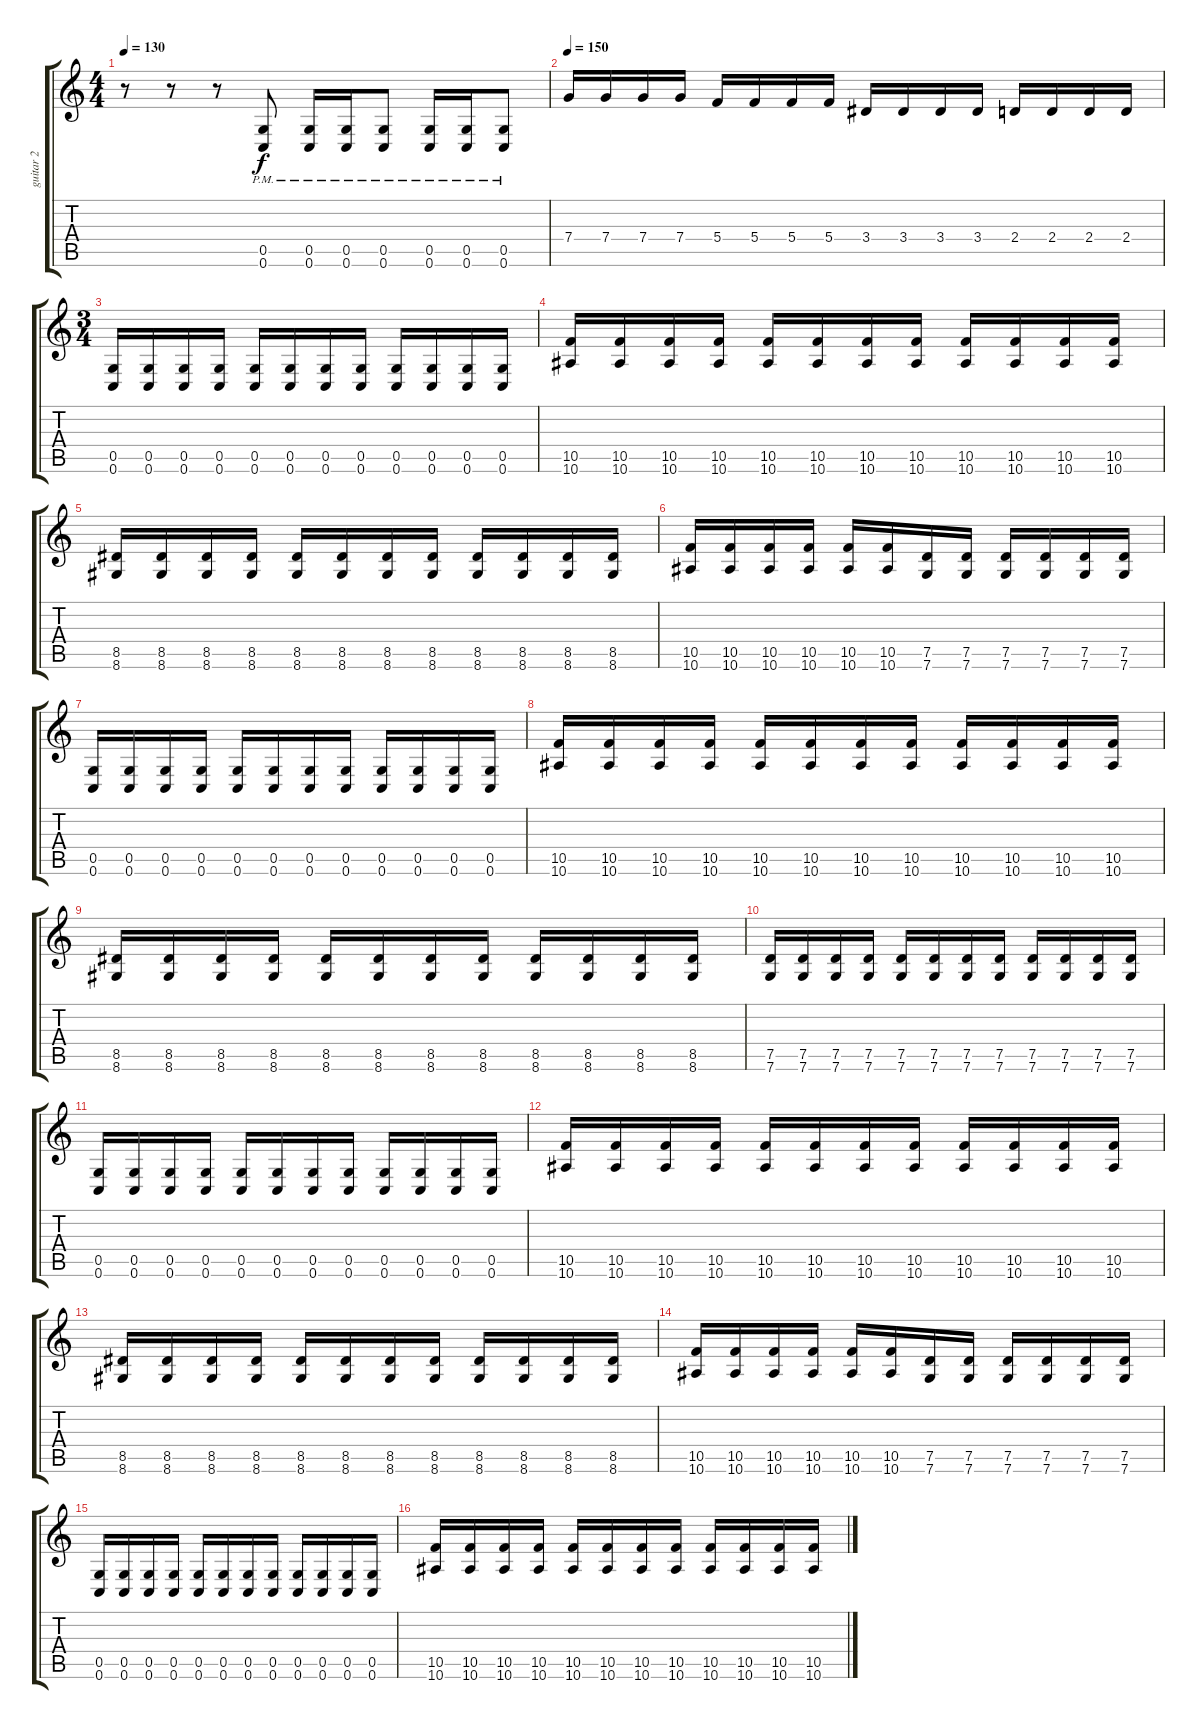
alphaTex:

\track ("guitar 2" "guitar 2") {instrument overdrivenguitar}
\staff {score tabs}
\tuning (D4 A3 F3 C3 G2 C2) {hide}
\ts (4 4)
\tempo 130
\clef g2
\ks c
r.8{dy f} r.8 r.8 (0.5{pm} 0.6{pm}).8 (0.5{pm} 0.6{pm}).16 (0.5{pm} 0.6{pm}).16 (0.5{pm} 0.6{pm}).8 (0.5{pm} 0.6{pm}).16 (0.5{pm} 0.6{pm}).16 (0.5{pm} 0.6{pm}).8 |
\tempo 150
7.4.16 7.4.16 7.4.16 7.4.16 5.4.16 5.4.16 5.4.16 5.4.16 3.4.16 3.4.16 3.4.16 3.4.16 2.4.16 2.4.16 2.4.16 2.4.16 |
\ts (3 4)
(0.5 0.6).16 (0.5 0.6).16 (0.5 0.6).16 (0.5 0.6).16 (0.5 0.6).16 (0.5 0.6).16 (0.5 0.6).16 (0.5 0.6).16 (0.5 0.6).16 (0.5 0.6).16 (0.5 0.6).16 (0.5 0.6).16 |
(10.5 10.6).16 (10.5 10.6).16 (10.5 10.6).16 (10.5 10.6).16 (10.5 10.6).16 (10.5 10.6).16 (10.5 10.6).16 (10.5 10.6).16 (10.5 10.6).16 (10.5 10.6).16 (10.5 10.6).16 (10.5 10.6).16 |
(8.5 8.6).16 (8.5 8.6).16 (8.5 8.6).16 (8.5 8.6).16 (8.5 8.6).16 (8.5 8.6).16 (8.5 8.6).16 (8.5 8.6).16 (8.5 8.6).16 (8.5 8.6).16 (8.5 8.6).16 (8.5 8.6).16 |
(10.5 10.6).16 (10.5 10.6).16 (10.5 10.6).16 (10.5 10.6).16 (10.5 10.6).16 (10.5 10.6).16 (7.5 7.6).16 (7.5 7.6).16 (7.5 7.6).16 (7.5 7.6).16 (7.5 7.6).16 (7.5 7.6).16 |
(0.5 0.6).16 (0.5 0.6).16 (0.5 0.6).16 (0.5 0.6).16 (0.5 0.6).16 (0.5 0.6).16 (0.5 0.6).16 (0.5 0.6).16 (0.5 0.6).16 (0.5 0.6).16 (0.5 0.6).16 (0.5 0.6).16 |
(10.5 10.6).16 (10.5 10.6).16 (10.5 10.6).16 (10.5 10.6).16 (10.5 10.6).16 (10.5 10.6).16 (10.5 10.6).16 (10.5 10.6).16 (10.5 10.6).16 (10.5 10.6).16 (10.5 10.6).16 (10.5 10.6).16 |
(8.5 8.6).16 (8.5 8.6).16 (8.5 8.6).16 (8.5 8.6).16 (8.5 8.6).16 (8.5 8.6).16 (8.5 8.6).16 (8.5 8.6).16 (8.5 8.6).16 (8.5 8.6).16 (8.5 8.6).16 (8.5 8.6).16 |
(7.5 7.6).16 (7.5 7.6).16 (7.5 7.6).16 (7.5 7.6).16 (7.5 7.6).16 (7.5 7.6).16 (7.5 7.6).16 (7.5 7.6).16 (7.5 7.6).16 (7.5 7.6).16 (7.5 7.6).16 (7.5 7.6).16 |
(0.5 0.6).16 (0.5 0.6).16 (0.5 0.6).16 (0.5 0.6).16 (0.5 0.6).16 (0.5 0.6).16 (0.5 0.6).16 (0.5 0.6).16 (0.5 0.6).16 (0.5 0.6).16 (0.5 0.6).16 (0.5 0.6).16 |
(10.5 10.6).16 (10.5 10.6).16 (10.5 10.6).16 (10.5 10.6).16 (10.5 10.6).16 (10.5 10.6).16 (10.5 10.6).16 (10.5 10.6).16 (10.5 10.6).16 (10.5 10.6).16 (10.5 10.6).16 (10.5 10.6).16 |
(8.5 8.6).16 (8.5 8.6).16 (8.5 8.6).16 (8.5 8.6).16 (8.5 8.6).16 (8.5 8.6).16 (8.5 8.6).16 (8.5 8.6).16 (8.5 8.6).16 (8.5 8.6).16 (8.5 8.6).16 (8.5 8.6).16 |
(10.5 10.6).16 (10.5 10.6).16 (10.5 10.6).16 (10.5 10.6).16 (10.5 10.6).16 (10.5 10.6).16 (7.5 7.6).16 (7.5 7.6).16 (7.5 7.6).16 (7.5 7.6).16 (7.5 7.6).16 (7.5 7.6).16 |
(0.5 0.6).16 (0.5 0.6).16 (0.5 0.6).16 (0.5 0.6).16 (0.5 0.6).16 (0.5 0.6).16 (0.5 0.6).16 (0.5 0.6).16 (0.5 0.6).16 (0.5 0.6).16 (0.5 0.6).16 (0.5 0.6).16 |
(10.5 10.6).16 (10.5 10.6).16 (10.5 10.6).16 (10.5 10.6).16 (10.5 10.6).16 (10.5 10.6).16 (10.5 10.6).16 (10.5 10.6).16 (10.5 10.6).16 (10.5 10.6).16 (10.5 10.6).16 (10.5 10.6).16
